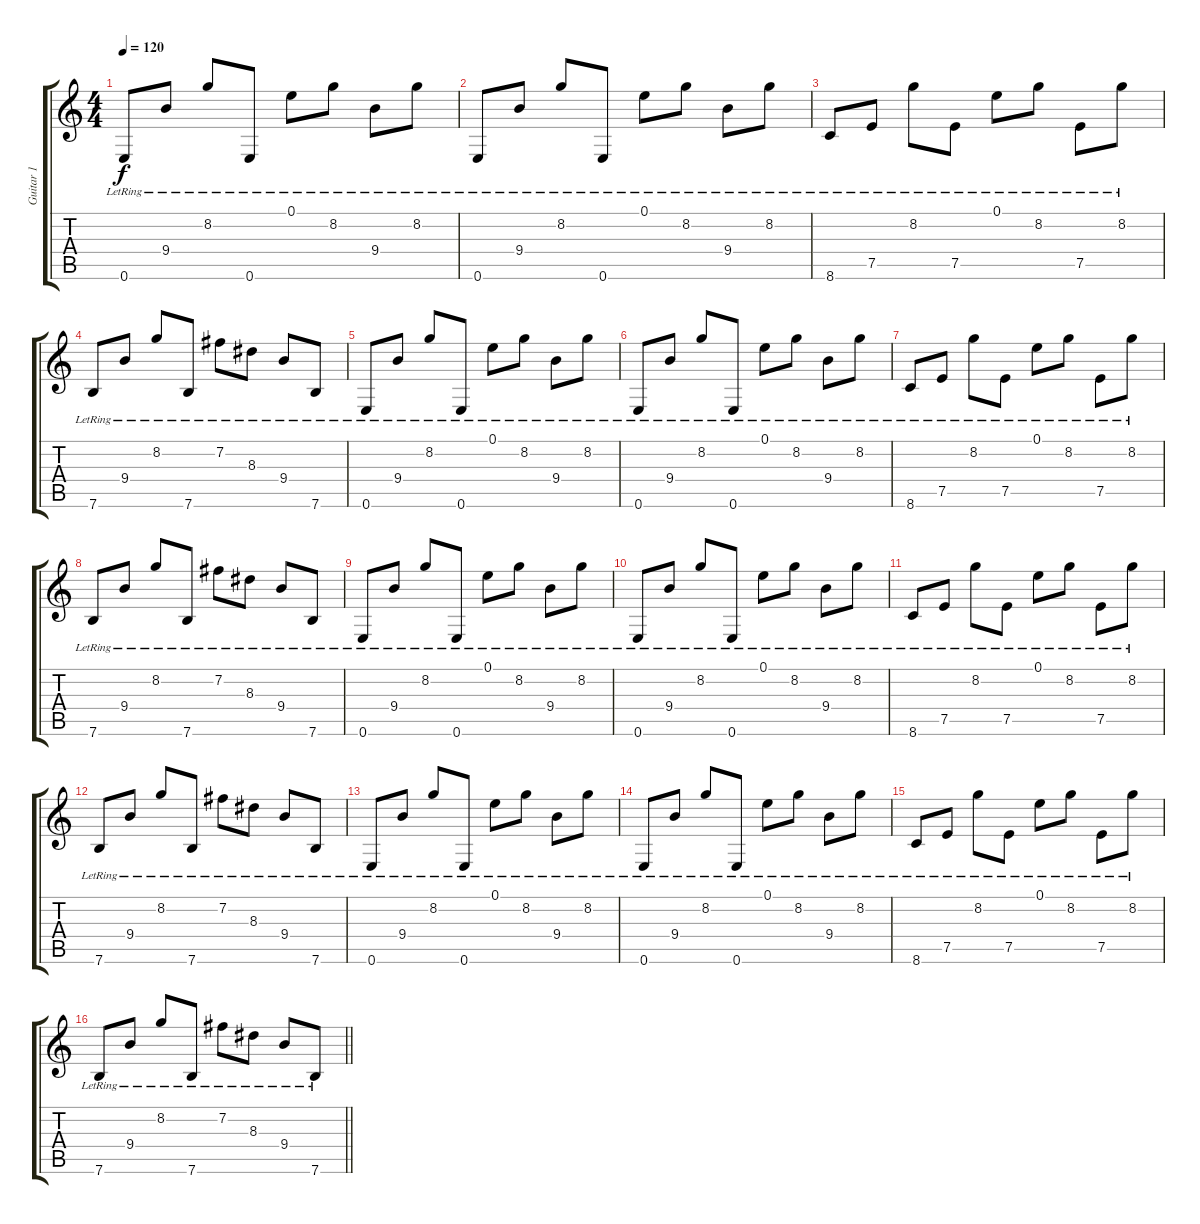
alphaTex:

\track ("Guitar 1" "Guitar 1") {instrument electricguitarclean}
\staff {score tabs}
\tuning (E4 B3 G3 D3 A2 E2) {hide}
\ts (4 4)
\tempo 120
\clef g2
\ks c
0.6{lr}.8{dy f} 9.4{lr}.8 8.2{lr}.8 0.6{lr}.8 0.1{lr}.8 8.2{lr}.8 9.4{lr}.8 8.2{lr}.8 |
0.6{lr}.8 9.4{lr}.8 8.2{lr}.8 0.6{lr}.8 0.1{lr}.8 8.2{lr}.8 9.4{lr}.8 8.2{lr}.8 |
8.6{lr}.8 7.5{lr}.8 8.2{lr}.8 7.5{lr}.8 0.1{lr}.8 8.2{lr}.8 7.5{lr}.8 8.2{lr}.8 |
7.6{lr}.8 9.4{lr}.8 8.2{lr}.8 7.6{lr}.8 7.2{lr}.8 8.3{lr}.8 9.4{lr}.8 7.6{lr}.8 |
0.6{lr}.8 9.4{lr}.8 8.2{lr}.8 0.6{lr}.8 0.1{lr}.8 8.2{lr}.8 9.4{lr}.8 8.2{lr}.8 |
0.6{lr}.8 9.4{lr}.8 8.2{lr}.8 0.6{lr}.8 0.1{lr}.8 8.2{lr}.8 9.4{lr}.8 8.2{lr}.8 |
8.6{lr}.8 7.5{lr}.8 8.2{lr}.8 7.5{lr}.8 0.1{lr}.8 8.2{lr}.8 7.5{lr}.8 8.2{lr}.8 |
7.6{lr}.8 9.4{lr}.8 8.2{lr}.8 7.6{lr}.8 7.2{lr}.8 8.3{lr}.8 9.4{lr}.8 7.6{lr}.8 |
0.6{lr}.8 9.4{lr}.8 8.2{lr}.8 0.6{lr}.8 0.1{lr}.8 8.2{lr}.8 9.4{lr}.8 8.2{lr}.8 |
0.6{lr}.8 9.4{lr}.8 8.2{lr}.8 0.6{lr}.8 0.1{lr}.8 8.2{lr}.8 9.4{lr}.8 8.2{lr}.8 |
8.6{lr}.8 7.5{lr}.8 8.2{lr}.8 7.5{lr}.8 0.1{lr}.8 8.2{lr}.8 7.5{lr}.8 8.2{lr}.8 |
7.6{lr}.8 9.4{lr}.8 8.2{lr}.8 7.6{lr}.8 7.2{lr}.8 8.3{lr}.8 9.4{lr}.8 7.6{lr}.8 |
0.6{lr}.8 9.4{lr}.8 8.2{lr}.8 0.6{lr}.8 0.1{lr}.8 8.2{lr}.8 9.4{lr}.8 8.2{lr}.8 |
0.6{lr}.8 9.4{lr}.8 8.2{lr}.8 0.6{lr}.8 0.1{lr}.8 8.2{lr}.8 9.4{lr}.8 8.2{lr}.8 |
8.6{lr}.8 7.5{lr}.8 8.2{lr}.8 7.5{lr}.8 0.1{lr}.8 8.2{lr}.8 7.5{lr}.8 8.2{lr}.8 |
\barLineRight lightlight
7.6{lr}.8 9.4{lr}.8 8.2{lr}.8 7.6{lr}.8 7.2{lr}.8 8.3{lr}.8 9.4{lr}.8 7.6{lr}.8
